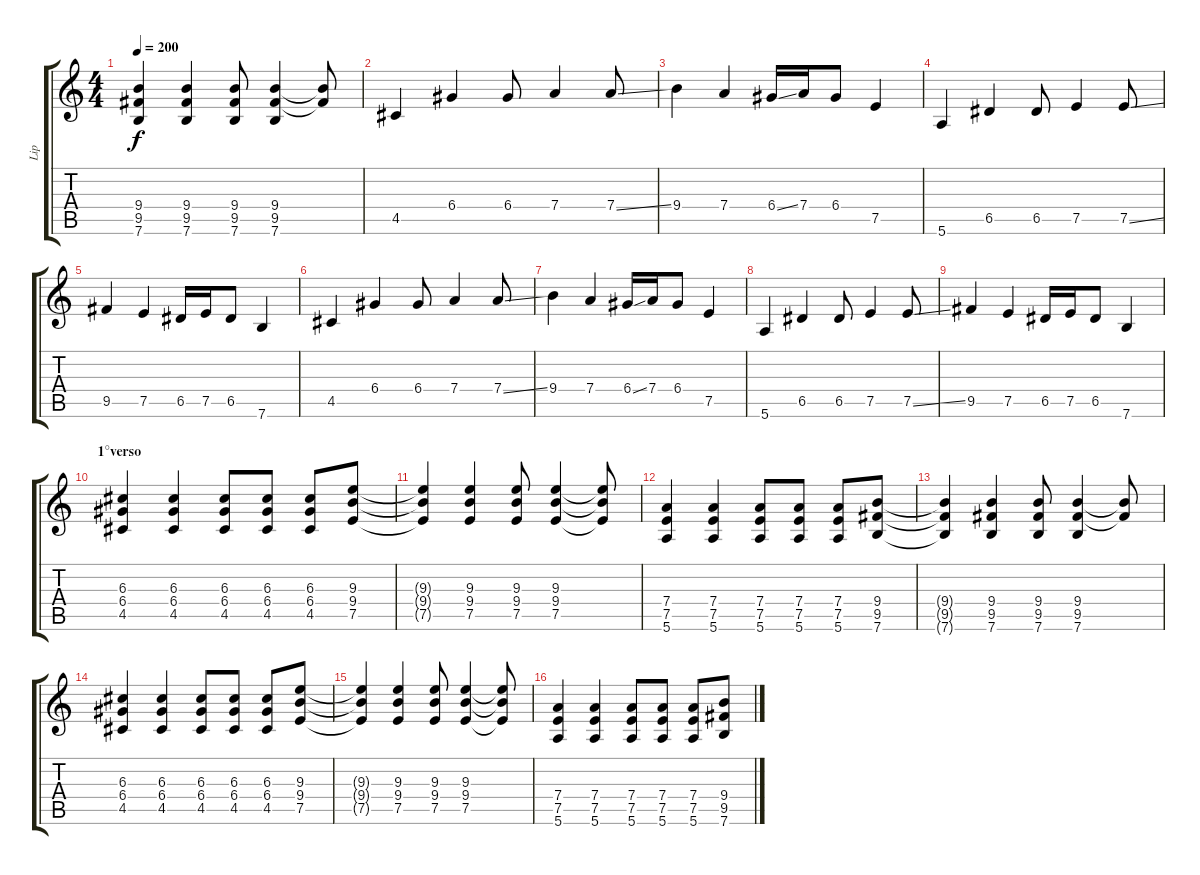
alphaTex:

\track ("Lip" "Lip") {instrument distortionguitar}
\staff {score tabs}
\tuning (E4 B3 G3 D3 A2 E2) {hide}
\ts (4 4)
\tempo 200
\clef g2
\ks c
(9.4{t} 9.5{t} 7.6{t}).4{dy f} (9.4 9.5 7.6).4 (9.4 9.5 7.6).8 (9.4 9.5 7.6).4 (9.4{t} 9.5{t}).8 |
4.5.4 6.4.4 6.4.8 7.4.4 7.4{ss}.8 |
9.4.4 7.4.4 6.4{ss}.16 7.4.16 6.4.8 7.5.4 |
5.6.4 6.5.4 6.5.8 7.5.4 7.5{ss}.8 |
9.5.4 7.5.4 6.5.16 7.5.16 6.5.8 7.6.4 |
4.5.4 6.4.4 6.4.8 7.4.4 7.4{ss}.8 |
9.4.4 7.4.4 6.4{ss}.16 7.4.16 6.4.8 7.5.4 |
5.6.4 6.5.4 6.5.8 7.5.4 7.5{ss}.8 |
9.5.4 7.5.4 6.5.16 7.5.16 6.5.8 7.6.4 |
\section ("" " 1°verso")
(6.3 6.4 4.5).4 (6.3 6.4 4.5).4 (6.3 6.4 4.5).8 (6.3 6.4 4.5).8 (6.3 6.4 4.5).8 (9.3 9.4 7.5).8 |
(9.3{t} 9.4{t} 7.5{t}).4 (9.3 9.4 7.5).4 (9.3 9.4 7.5).8 (9.3 9.4 7.5).4 (9.3{t} 9.4{t} 7.5{t}).8 |
(7.4 7.5 5.6).4 (7.4 7.5 5.6).4 (7.4 7.5 5.6).8 (7.4 7.5 5.6).8 (7.4 7.5 5.6).8 (9.4 9.5 7.6).8 |
(9.4{t} 9.5{t} 7.6{t}).4 (9.4 9.5 7.6).4 (9.4 9.5 7.6).8 (9.4 9.5 7.6).4 (9.4{t} 9.5{t}).8 |
(6.3 6.4 4.5).4 (6.3 6.4 4.5).4 (6.3 6.4 4.5).8 (6.3 6.4 4.5).8 (6.3 6.4 4.5).8 (9.3 9.4 7.5).8 |
(9.3{t} 9.4{t} 7.5{t}).4 (9.3 9.4 7.5).4 (9.3 9.4 7.5).8 (9.3 9.4 7.5).4 (9.3{t} 9.4{t} 7.5{t}).8 |
(7.4 7.5 5.6).4 (7.4 7.5 5.6).4 (7.4 7.5 5.6).8 (7.4 7.5 5.6).8 (7.4 7.5 5.6).8 (9.4 9.5 7.6).8
